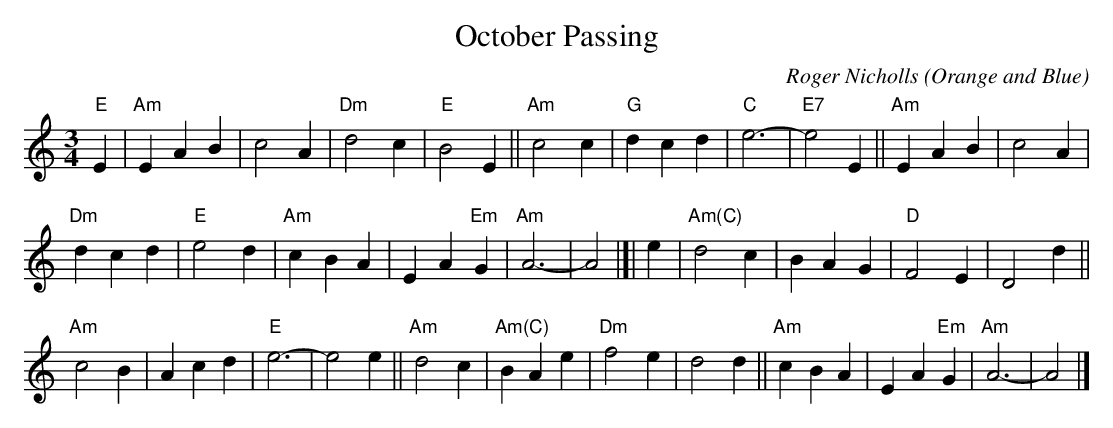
X:1
T: October Passing
C: Roger Nicholls
O: Orange and Blue % What is that?
M: 3/4
L: 1/4
K: Am
"E"E | "Am"EAB | c2A | "Dm"d2c | "E"B2E || "Am"c2c | "G"dcd | "C"e3- | "E7"e2E || "Am"EAB | c2A |
"Dm"dcd | "E"e2d | "Am"cBA | EA"Em"G | "Am"A3- | A2 |[| e | "Am(C)"d2c | BAG | "D"F2E | D2d ||
"Am"c2B | Acd | "E"e3- | e2e || "Am"d2c | "Am(C)"BAe | "Dm"f2e | d2d || "Am"cBA | EA"Em"G | "Am"A3- | A2 |]
